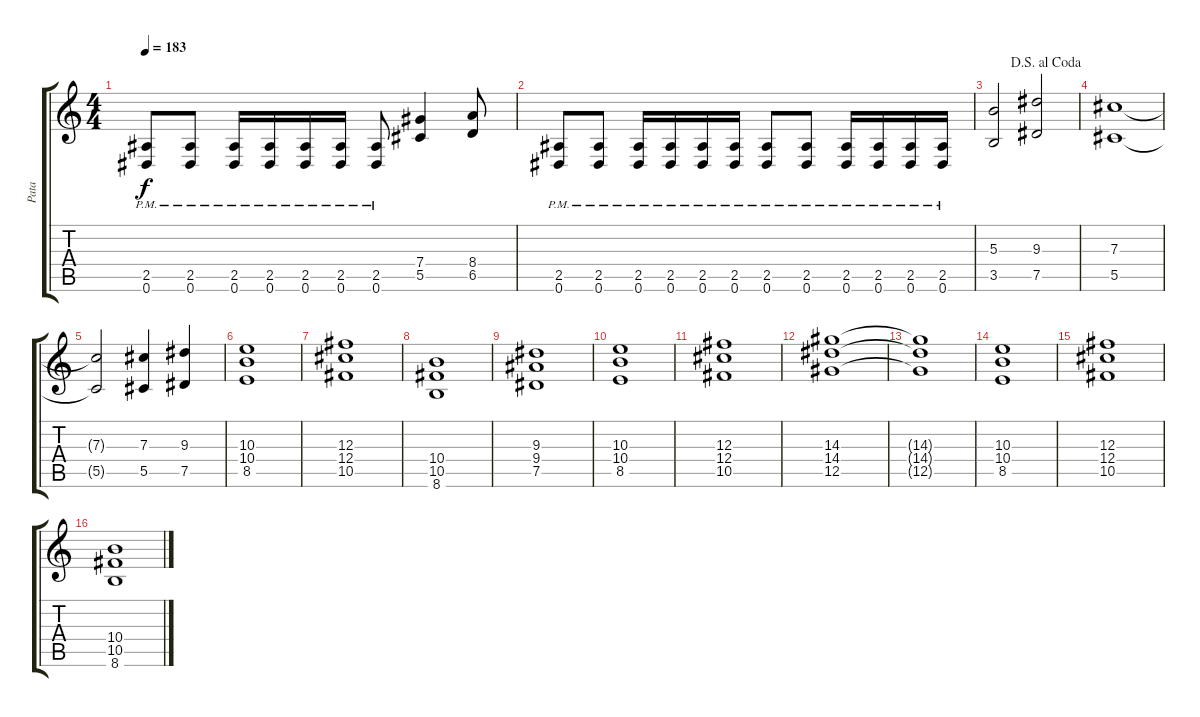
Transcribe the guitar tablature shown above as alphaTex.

\track ("Pata" "Pata") {instrument distortionguitar}
\staff {score tabs}
\tuning (Eb4 Bb3 Gb3 Db3 Ab2 Eb2) {hide}
\ts (4 4)
\tempo 183
\clef g2
\ks c
(2.5{pm} 0.6{pm}).8{dy f} (2.5{pm} 0.6{pm}).8 (2.5{pm} 0.6{pm}).16 (2.5{pm} 0.6{pm}).16 (2.5{pm} 0.6{pm}).16 (2.5{pm} 0.6{pm}).16 (2.5{pm} 0.6{pm}).8 (7.4 5.5).4 (8.4 6.5).8 |
(2.5{pm} 0.6{pm}).8 (2.5{pm} 0.6{pm}).8 (2.5{pm} 0.6{pm}).16 (2.5{pm} 0.6{pm}).16 (2.5{pm} 0.6{pm}).16 (2.5{pm} 0.6{pm}).16 (2.5{pm} 0.6{pm}).8 (2.5{pm} 0.6{pm}).8 (2.5{pm} 0.6{pm}).16 (2.5{pm} 0.6{pm}).16 (2.5{pm} 0.6{pm}).16 (2.5{pm} 0.6{pm}).16 |
\jump dalsegnoalcoda
(5.3 3.5).2 (9.3 7.5).2 |
(7.3 5.5).1 |
(7.3{t} 5.5{t}).2 (7.3 5.5).4 (9.3 7.5).4 |
(10.3 10.4 8.5).1 |
(12.3 12.4 10.5).1 |
(10.4 10.5 8.6).1 |
(9.3 9.4 7.5).1 |
(10.3 10.4 8.5).1 |
(12.3 12.4 10.5).1 |
(14.3 14.4 12.5).1 |
(14.3{t} 14.4{t} 12.5{t}).1 |
(10.3 10.4 8.5).1 |
(12.3 12.4 10.5).1 |
(10.4 10.5 8.6).1
